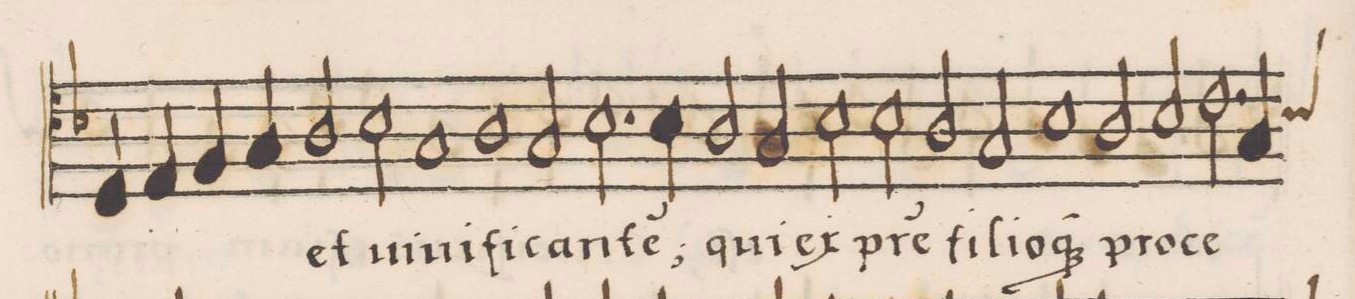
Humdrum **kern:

**kern	**text
*I"ALTVS	*
*clefC4	*
*k[b-]	*
*met(C|)	*
*M2/1	*
4D/	.
4E/	.
4F/	.
4G/	.
=168-	=168-
2A/	et
2B-\	ui-
1G/	-ui-
=169-	=169-
1A\	-fi-
2G/	-can-
2.B-\	.
=170-	=170-
4B-\	-te(m);
2A/	qui
2G/	ex
2B-\	p(at)-
=171-	=171-
2B-\	-re
2A/	fi-
2G/	-li-
1B-\	-o-
=172-	=172-
2A/	-q(ue)
2B-/	pro-
2.c\	-ce-
=173-	=173-
*custos:B-	*
4G/	.
*-	*-
